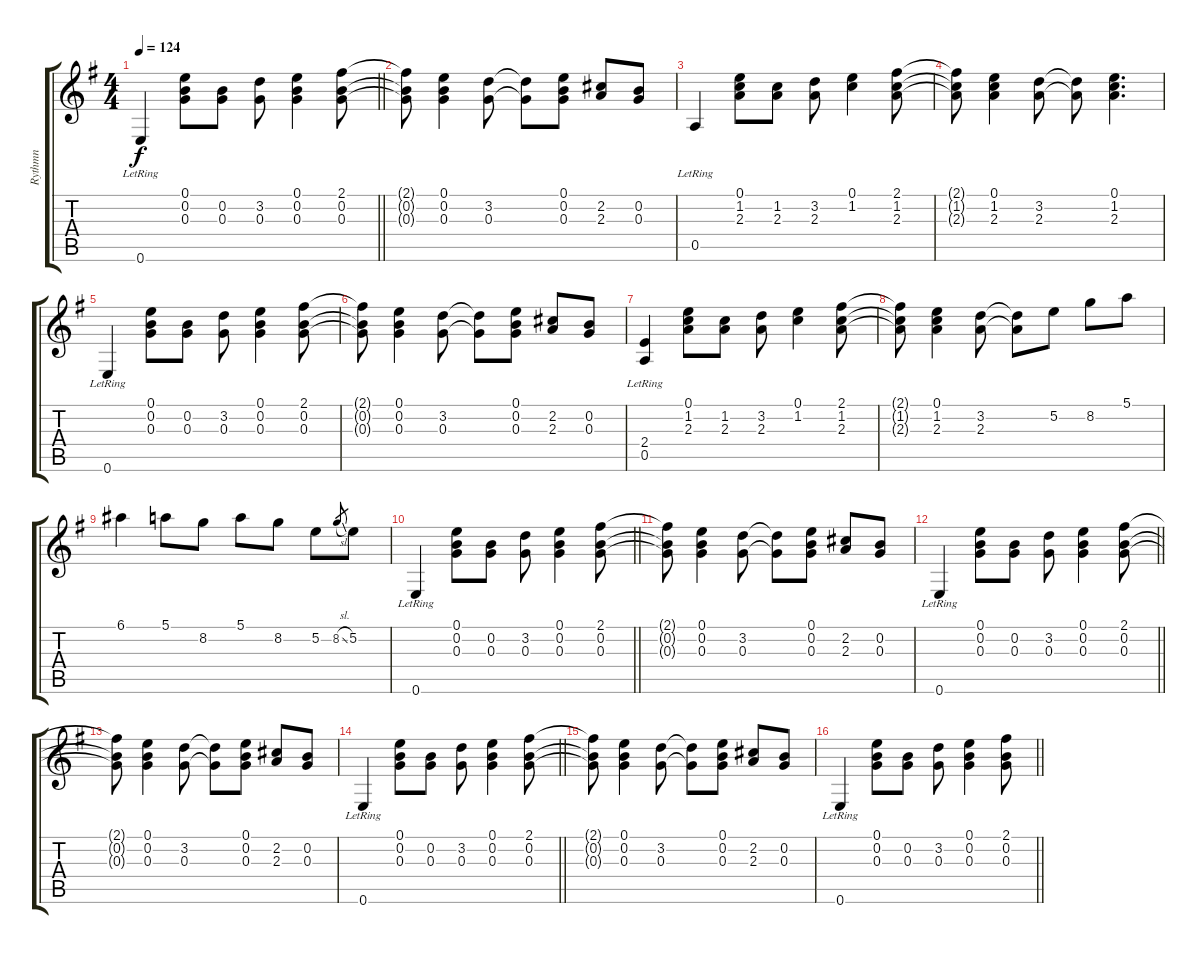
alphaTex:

\track ("Rythmn" "Rythmn") {instrument electricguitarclean}
\staff {score tabs}
\tuning (E4 B3 G3 D3 A2 E2) {hide}
\ts (4 4)
\tempo 124
\clef g2
\barLineRight lightlight
\ks g
0.6{lr}.4{dy f} (0.1 0.2 0.3).8 (0.2 0.3).8 (3.2 0.3).8 (0.1 0.2 0.3).4 (2.1 0.2 0.3).8 |
(2.1{t} 0.2{t} 0.3{t}).8 (0.1 0.2 0.3).4 (3.2 0.3).8 (3.2{t} 0.3{t}).8 (0.1 0.2 0.3).8 (2.2 2.3).8 (0.2 0.3).8 |
0.5{lr}.4 (0.1 1.2 2.3).8 (1.2 2.3).8 (3.2 2.3).8 (0.1 1.2).4 (2.1 1.2 2.3).8 |
(2.1{t} 1.2{t} 2.3{t}).8 (0.1 1.2 2.3).4 (3.2 2.3).8 (3.2{t} 2.3{t}).8 (0.1 1.2 2.3).4{d} |
0.6{lr}.4 (0.1 0.2 0.3).8 (0.2 0.3).8 (3.2 0.3).8 (0.1 0.2 0.3).4 (2.1 0.2 0.3).8 |
(2.1{t} 0.2{t} 0.3{t}).8 (0.1 0.2 0.3).4 (3.2 0.3).8 (3.2{t} 0.3{t}).8 (0.1 0.2 0.3).8 (2.2 2.3).8 (0.2 0.3).8 |
(2.4{lr} 0.5{lr}).4 (0.1 1.2 2.3).8 (1.2 2.3).8 (3.2 2.3).8 (0.1 1.2).4 (2.1 1.2 2.3).8 |
(2.1{t} 1.2{t} 2.3{t}).8 (0.1 1.2 2.3).4 (3.2 2.3).8 (3.2{t} 2.3{t}).8 5.2.8 8.2.8 5.1.8 |
6.1.4 5.1.8 8.2.8 5.1.8 8.2.8 5.2.8 8.2{sl}.8{gr} 5.2.8 |
\barLineRight lightlight
0.6{lr}.4 (0.1 0.2 0.3).8 (0.2 0.3).8 (3.2 0.3).8 (0.1 0.2 0.3).4 (2.1 0.2 0.3).8 |
(2.1{t} 0.2{t} 0.3{t}).8 (0.1 0.2 0.3).4 (3.2 0.3).8 (3.2{t} 0.3{t}).8 (0.1 0.2 0.3).8 (2.2 2.3).8 (0.2 0.3).8 |
\barLineRight lightlight
0.6{lr}.4 (0.1 0.2 0.3).8 (0.2 0.3).8 (3.2 0.3).8 (0.1 0.2 0.3).4 (2.1 0.2 0.3).8 |
(2.1{t} 0.2{t} 0.3{t}).8 (0.1 0.2 0.3).4 (3.2 0.3).8 (3.2{t} 0.3{t}).8 (0.1 0.2 0.3).8 (2.2 2.3).8 (0.2 0.3).8 |
\barLineRight lightlight
0.6{lr}.4 (0.1 0.2 0.3).8 (0.2 0.3).8 (3.2 0.3).8 (0.1 0.2 0.3).4 (2.1 0.2 0.3).8 |
(2.1{t} 0.2{t} 0.3{t}).8 (0.1 0.2 0.3).4 (3.2 0.3).8 (3.2{t} 0.3{t}).8 (0.1 0.2 0.3).8 (2.2 2.3).8 (0.2 0.3).8 |
\barLineRight lightlight
0.6{lr}.4 (0.1 0.2 0.3).8 (0.2 0.3).8 (3.2 0.3).8 (0.1 0.2 0.3).4 (2.1 0.2 0.3).8
